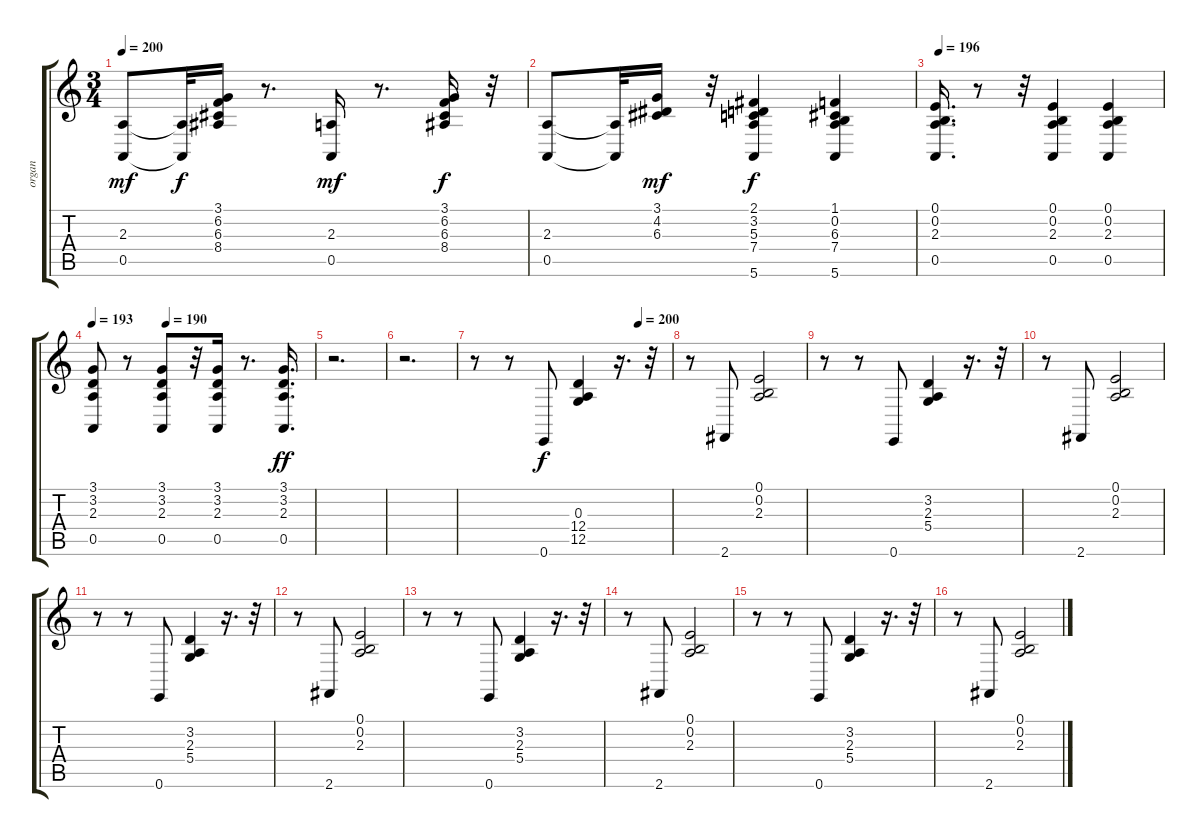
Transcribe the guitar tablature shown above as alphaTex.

\track ("organ" "organ") {instrument rockorgan}
\staff {score tabs}
\tuning (E4 B3 G3 D3 A2 E2) {hide}
\ts (3 4)
\tempo 200
\clef g2
\ks c
(2.3 0.5).8{dy mf} (2.3{t} 0.5{t}).32{dy f} (3.1 6.2 6.3 8.4).16 r.8{d} (2.3 0.5).16{dy mf} r.8{d} (3.1 6.2 6.3 8.4).16{dy f} r.32 |
(2.3 0.5).8 (2.3{t} 0.5{t}).32 (3.1 4.2 6.3).16{dy mf} r.32 (2.1 3.2 5.3 7.4 5.6).4{dy f} (1.1 0.2 6.3 7.4 5.6).4 |
\tempo 196
(0.1 0.2 2.3 0.5).16{d} r.8 r.32 (0.1 0.2 2.3 0.5).4 (0.1 0.2 2.3 0.5).4 |
\tempo 193
\tempo (190 0.3333333333333333)
(3.1 3.2 2.3 0.5).8 r.8 (3.1 3.2 2.3 0.5).8 r.32 (3.1 3.2 2.3 0.5).16 r.8{d} (3.1 3.2 2.3 0.5).16{d dy ff} |
r.2{d} |
r.2{d} |
\tempo (200 0.8333333333333334)
r.8 r.8 0.6.8{dy f} (0.3 12.4 12.5).4 r.16{d} r.32 |
r.8 2.6.8 (0.1 0.2 2.3).2 |
r.8 r.8 0.6.8 (3.2 2.3 5.4).4 r.16{d} r.32 |
r.8 2.6.8 (0.1 0.2 2.3).2 |
r.8 r.8 0.6.8 (3.2 2.3 5.4).4 r.16{d} r.32 |
r.8 2.6.8 (0.1 0.2 2.3).2 |
r.8 r.8 0.6.8 (3.2 2.3 5.4).4 r.16{d} r.32 |
r.8 2.6.8 (0.1 0.2 2.3).2 |
r.8 r.8 0.6.8 (3.2 2.3 5.4).4 r.16{d} r.32 |
r.8 2.6.8 (0.1 0.2 2.3).2
